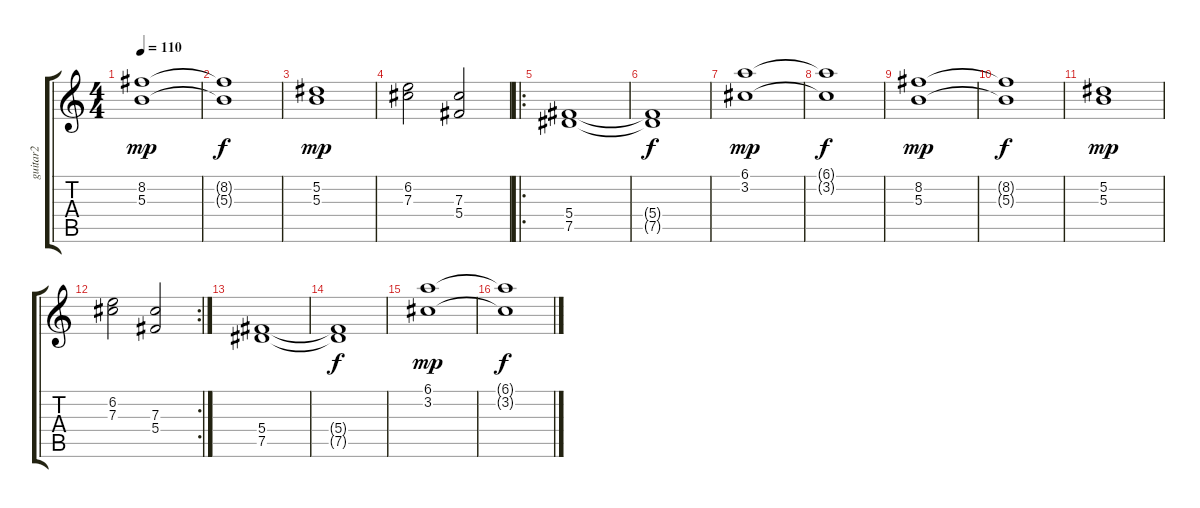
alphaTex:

\track ("guitar2" "guitar2") {instrument distortionguitar}
\staff {score tabs}
\tuning (Eb4 Bb3 Gb3 Db3 Ab2 Eb2) {hide}
\ts (4 4)
\tempo 110
\clef g2
\ks c
(8.2 5.3).1{dy mp} |
(8.2{t} 5.3{t}).1{dy f} |
(5.2 5.3).1{dy mp} |
(6.2 7.3).2 (7.3 5.4).2 |
\ro
(5.4 7.5).1 |
(5.4{t} 7.5{t}).1{dy f} |
(6.1 3.2).1{dy mp} |
(6.1{t} 3.2{t}).1{dy f} |
(8.2 5.3).1{dy mp} |
(8.2{t} 5.3{t}).1{dy f} |
(5.2 5.3).1{dy mp} |
\rc 2
(6.2 7.3).2 (7.3 5.4).2 |
(5.4 7.5).1 |
(5.4{t} 7.5{t}).1{dy f} |
(6.1 3.2).1{dy mp} |
(6.1{t} 3.2{t}).1{dy f}
